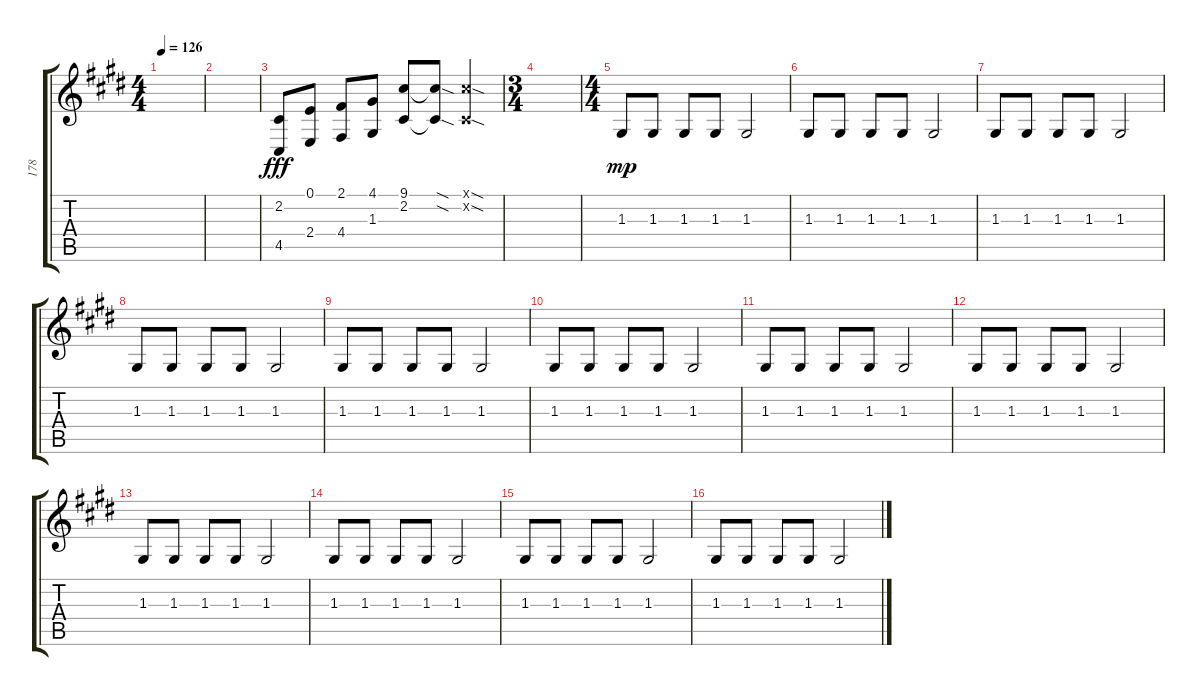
\track ("178" "178") {instrument altosax}
\staff {score tabs}
\tuning (E4 B3 G3 D3 A2 E2) {hide}
\ts (4 4)
\tempo 126
\clef g2
\ks e
|
|
(2.2 4.5).8{dy fff} (0.1 2.4).8 (2.1 4.4).8 (4.1 1.3).8 (9.1 2.2).8 (9.1{sod t} 2.2{sod t}).8 (9.1{sod x} 2.2{sod x}).4 |
\ts (3 4)
|
\ts (4 4)
1.3.8{dy mp} 1.3.8 1.3.8 1.3.8 1.3.2 |
1.3.8 1.3.8 1.3.8 1.3.8 1.3.2 |
1.3.8 1.3.8 1.3.8 1.3.8 1.3.2 |
1.3.8 1.3.8 1.3.8 1.3.8 1.3.2 |
1.3.8 1.3.8 1.3.8 1.3.8 1.3.2 |
1.3.8 1.3.8 1.3.8 1.3.8 1.3.2 |
1.3.8 1.3.8 1.3.8 1.3.8 1.3.2 |
1.3.8 1.3.8 1.3.8 1.3.8 1.3.2 |
1.3.8 1.3.8 1.3.8 1.3.8 1.3.2 |
1.3.8 1.3.8 1.3.8 1.3.8 1.3.2 |
1.3.8 1.3.8 1.3.8 1.3.8 1.3.2 |
1.3.8 1.3.8 1.3.8 1.3.8 1.3.2
